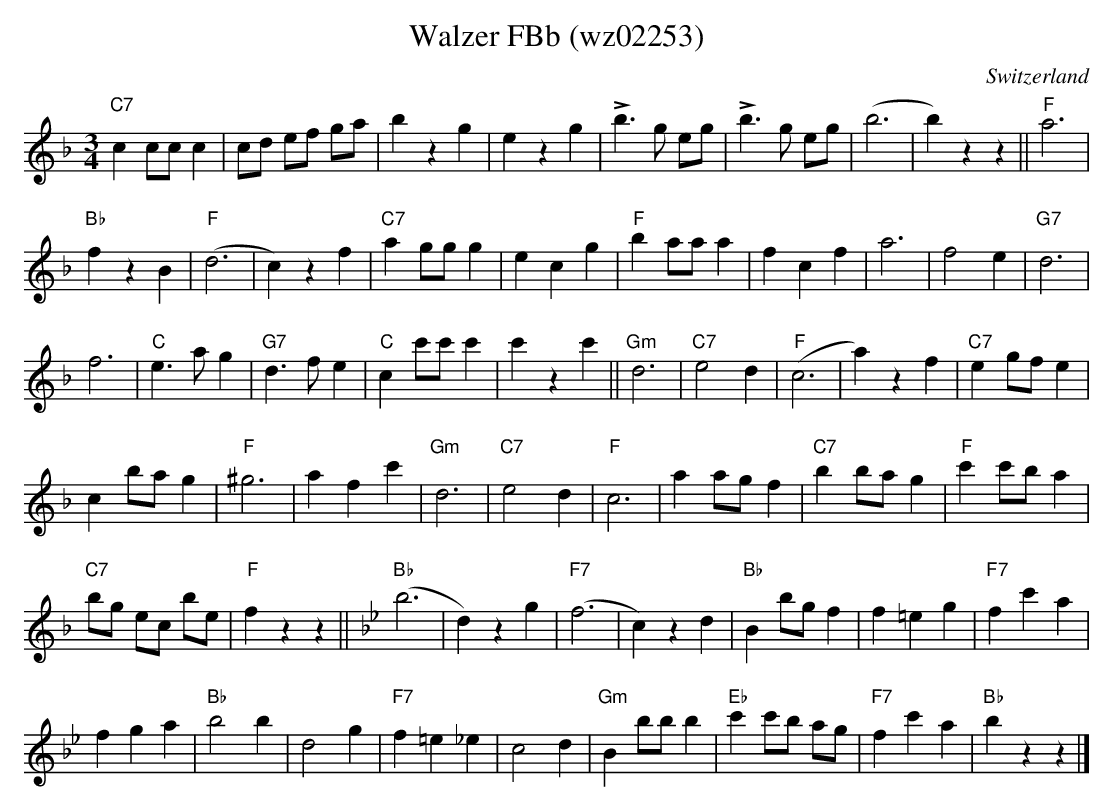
X:1
T:Walzer FBb (wz02253)
O:Switzerland
M:3/4
L:1/4
K:F major
"C7"cc/c/c | c/d/ e/f/ g/a/ | bzg | ezg | !>!b>g e/g/ | !>!b>g e/g/ | (b3 | b)zz || "F"a3 |
"Bb"fzB | ("F"d3 | c)zf | "C7"ag/g/g | ecg | "F"ba/a/a | fcf | a3 | f2e | "G7"d3 |
f3 | "C"e>ag | "G7"d>fe | "C"cc'/c'/c' | c'zc' || "Gm"d3 | "C7"e2d | ("F"c3 | a)zf | "C7"eg/f/e |
cb/a/g | "F"^g3 | afc' | "Gm"d3 | "C7"e2d | "F"c3 | aa/g/f | "C7"bb/a/g | "F"c'c'/b/a |
"C7"b/g/ e/c/ b/e/ | "F"fzz || [K:Bb]  ("Bb"b3 | d)zg | ("F7"f3 | c)zd | "Bb"Bb/g/f | f=eg | "F7"fc'a |
fga | "Bb"b2b | d2g | "F7"f=e_e | c2d | "Gm"Bb/b/b | "Eb"c'c'/b/ a/g/ | "F7"fc'a | "Bb"bzz |]
